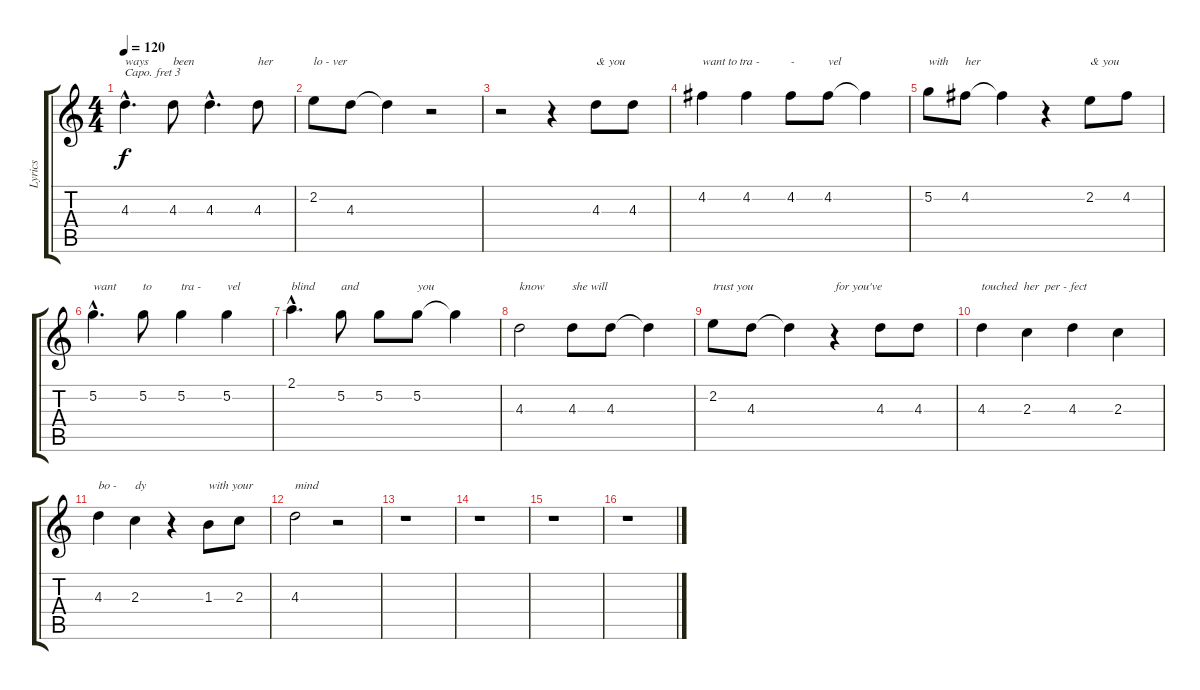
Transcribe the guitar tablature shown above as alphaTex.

\track ("Lyrics" "Lyrics") {instrument acousticguitarnylon}
\staff {score tabs}
\capo 3
\tuning (E4 B3 G3 D3 A2 E2) {hide}
\ts (4 4)
\tempo 120
\clef g2
\ks c
4.3{hac}.4{d txt "ways" dy f} 4.3.8{txt "been"} 4.3{hac}.4{d} 4.3.8{txt "her"} |
2.2.8{txt "lo - ver"} 4.3.8 4.3{t}.4 r.2 |
r.2 r.4 4.3.8{txt "& you"} 4.3.8 |
4.2.4{txt "want to tra -"} 4.2.4 4.2.8{txt "-"} 4.2.8{txt "vel"} 4.2{t}.4 |
5.2.8{txt "with"} 4.2.8{txt "her"} 4.2{t}.4 r.4 2.2.8{txt "& you"} 4.2.8 |
5.2{hac}.4{d txt "want"} 5.2.8{txt "to"} 5.2.4{txt "tra -"} 5.2.4{txt "vel"} |
2.1{hac}.4{d txt "blind"} 5.2.8{txt "and"} 5.2.8 5.2.8{txt "you"} 5.2{t}.4 |
4.3.2{txt "know"} 4.3.8{txt "she will"} 4.3.8 4.3{t}.4 |
2.2.8{txt "trust you"} 4.3.8 4.3{t}.4 r.4{txt "for you've"} 4.3.8 4.3.8 |
4.3.4{txt "touched  her  per - fect "} 2.3.4 4.3.4 2.3.4 |
4.3.4{txt "bo -"} 2.3.4{txt "dy"} r.4 1.3.8{txt "with your"} 2.3.8 |
4.3.2{txt "mind"} r.2 |
r.1 |
r.1 |
r.1 |
r.1
